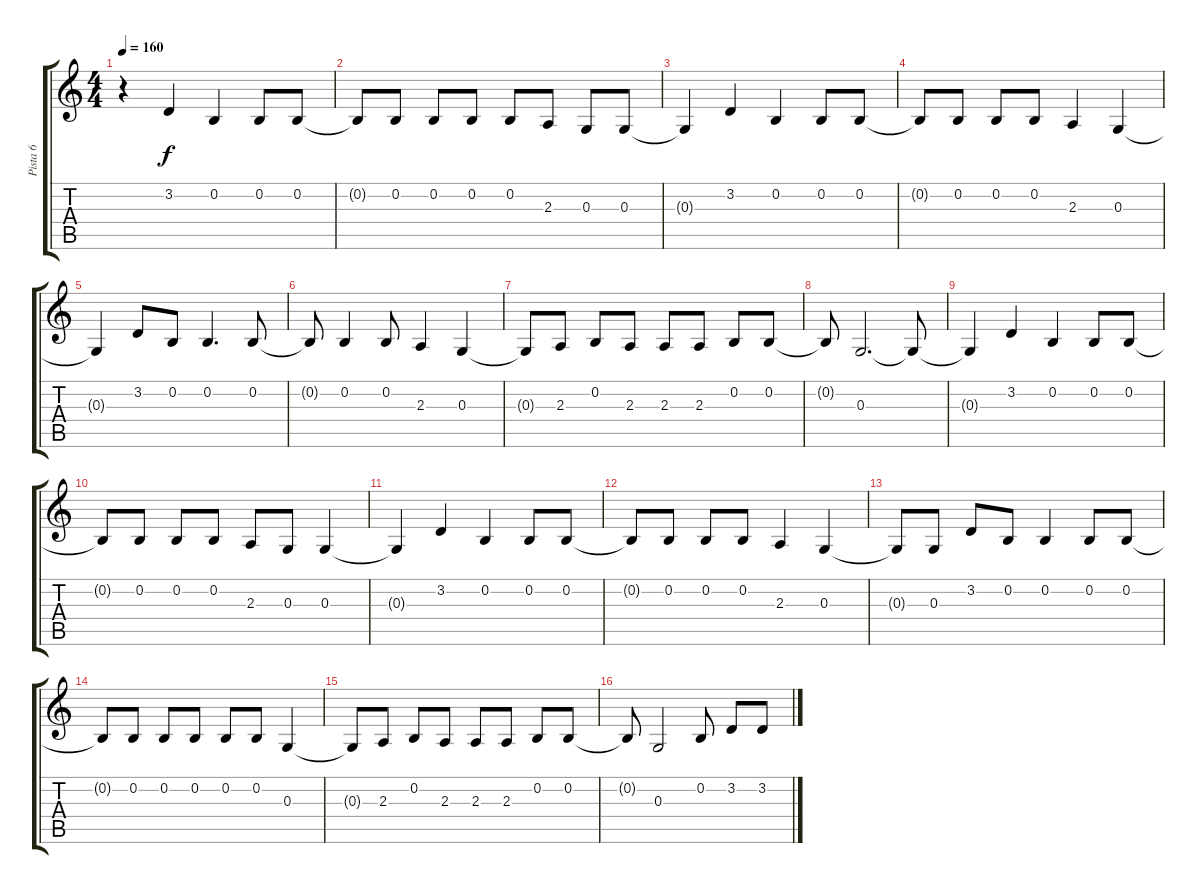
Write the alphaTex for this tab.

\track ("Pista 6" "Pista 6") {instrument electricgrandpiano}
\staff {score tabs}
\tuning (E4 B3 G3 D3 A2 E2) {hide}
\ts (4 4)
\tempo 160
\clef g2
\ks c
r.4{dy f} 3.2.4 0.2.4 0.2.8 0.2.8 |
0.2{t}.8 0.2.8 0.2.8 0.2.8 0.2.8 2.3.8 0.3.8 0.3.8 |
0.3{t}.4 3.2.4 0.2.4 0.2.8 0.2.8 |
0.2{t}.8 0.2.8 0.2.8 0.2.8 2.3.4 0.3.4 |
0.3{t}.4 3.2.8 0.2.8 0.2.4{d} 0.2.8 |
0.2{t}.8 0.2.4 0.2.8 2.3.4 0.3.4 |
0.3{t}.8 2.3.8 0.2.8 2.3.8 2.3.8 2.3.8 0.2.8 0.2.8 |
0.2{t}.8 0.3.2{d} 0.3{t}.8 |
0.3{t}.4 3.2.4 0.2.4 0.2.8 0.2.8 |
0.2{t}.8 0.2.8 0.2.8 0.2.8 2.3.8 0.3.8 0.3.4 |
0.3{t}.4 3.2.4 0.2.4 0.2.8 0.2.8 |
0.2{t}.8 0.2.8 0.2.8 0.2.8 2.3.4 0.3.4 |
0.3{t}.8 0.3.8 3.2.8 0.2.8 0.2.4 0.2.8 0.2.8 |
0.2{t}.8 0.2.8 0.2.8 0.2.8 0.2.8 0.2.8 0.3.4 |
0.3{t}.8 2.3.8 0.2.8 2.3.8 2.3.8 2.3.8 0.2.8 0.2.8 |
0.2{t}.8 0.3.2 0.2.8 3.2.8 3.2.8
